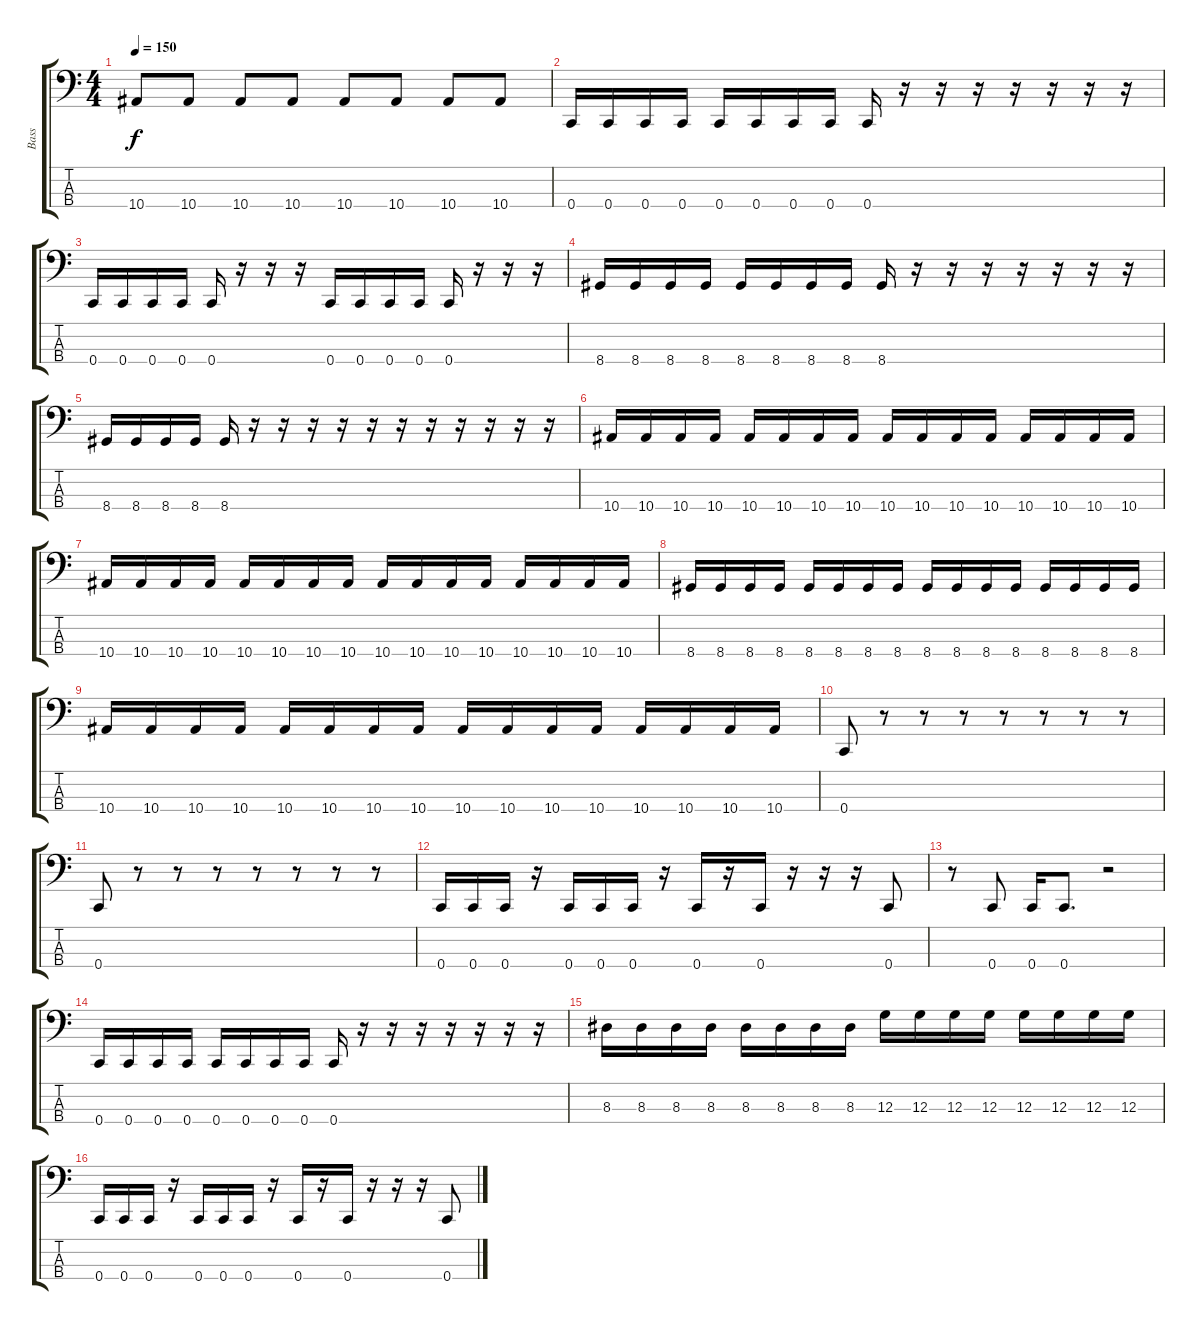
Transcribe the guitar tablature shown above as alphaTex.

\track ("Bass" "Bass") {instrument electricbasspick}
\staff {score tabs}
\tuning (F2 C2 G1 C1) {hide}
\ts (4 4)
\tempo 150
\clef f4
\ks c
10.4.8{dy f} 10.4.8 10.4.8 10.4.8 10.4.8 10.4.8 10.4.8 10.4.8 |
0.4.16 0.4.16 0.4.16 0.4.16 0.4.16 0.4.16 0.4.16 0.4.16 0.4.16 r.16 r.16 r.16 r.16 r.16 r.16 r.16 |
0.4.16 0.4.16 0.4.16 0.4.16 0.4.16 r.16 r.16 r.16 0.4.16 0.4.16 0.4.16 0.4.16 0.4.16 r.16 r.16 r.16 |
8.4.16 8.4.16 8.4.16 8.4.16 8.4.16 8.4.16 8.4.16 8.4.16 8.4.16 r.16 r.16 r.16 r.16 r.16 r.16 r.16 |
8.4.16 8.4.16 8.4.16 8.4.16 8.4.16 r.16 r.16 r.16 r.16 r.16 r.16 r.16 r.16 r.16 r.16 r.16 |
10.4.16 10.4.16 10.4.16 10.4.16 10.4.16 10.4.16 10.4.16 10.4.16 10.4.16 10.4.16 10.4.16 10.4.16 10.4.16 10.4.16 10.4.16 10.4.16 |
10.4.16 10.4.16 10.4.16 10.4.16 10.4.16 10.4.16 10.4.16 10.4.16 10.4.16 10.4.16 10.4.16 10.4.16 10.4.16 10.4.16 10.4.16 10.4.16 |
8.4.16 8.4.16 8.4.16 8.4.16 8.4.16 8.4.16 8.4.16 8.4.16 8.4.16 8.4.16 8.4.16 8.4.16 8.4.16 8.4.16 8.4.16 8.4.16 |
10.4.16 10.4.16 10.4.16 10.4.16 10.4.16 10.4.16 10.4.16 10.4.16 10.4.16 10.4.16 10.4.16 10.4.16 10.4.16 10.4.16 10.4.16 10.4.16 |
0.4.8 r.8 r.8 r.8 r.8 r.8 r.8 r.8 |
0.4.8 r.8 r.8 r.8 r.8 r.8 r.8 r.8 |
0.4.16 0.4.16 0.4.16 r.16 0.4.16 0.4.16 0.4.16 r.16 0.4.16 r.16 0.4.16 r.16 r.16 r.16 0.4.8 |
r.8 0.4.8 0.4.16 0.4.8{d} r.2 |
0.4.16 0.4.16 0.4.16 0.4.16 0.4.16 0.4.16 0.4.16 0.4.16 0.4.16 r.16 r.16 r.16 r.16 r.16 r.16 r.16 |
8.3.16 8.3.16 8.3.16 8.3.16 8.3.16 8.3.16 8.3.16 8.3.16 12.3.16 12.3.16 12.3.16 12.3.16 12.3.16 12.3.16 12.3.16 12.3.16 |
0.4.16 0.4.16 0.4.16 r.16 0.4.16 0.4.16 0.4.16 r.16 0.4.16 r.16 0.4.16 r.16 r.16 r.16 0.4.8
